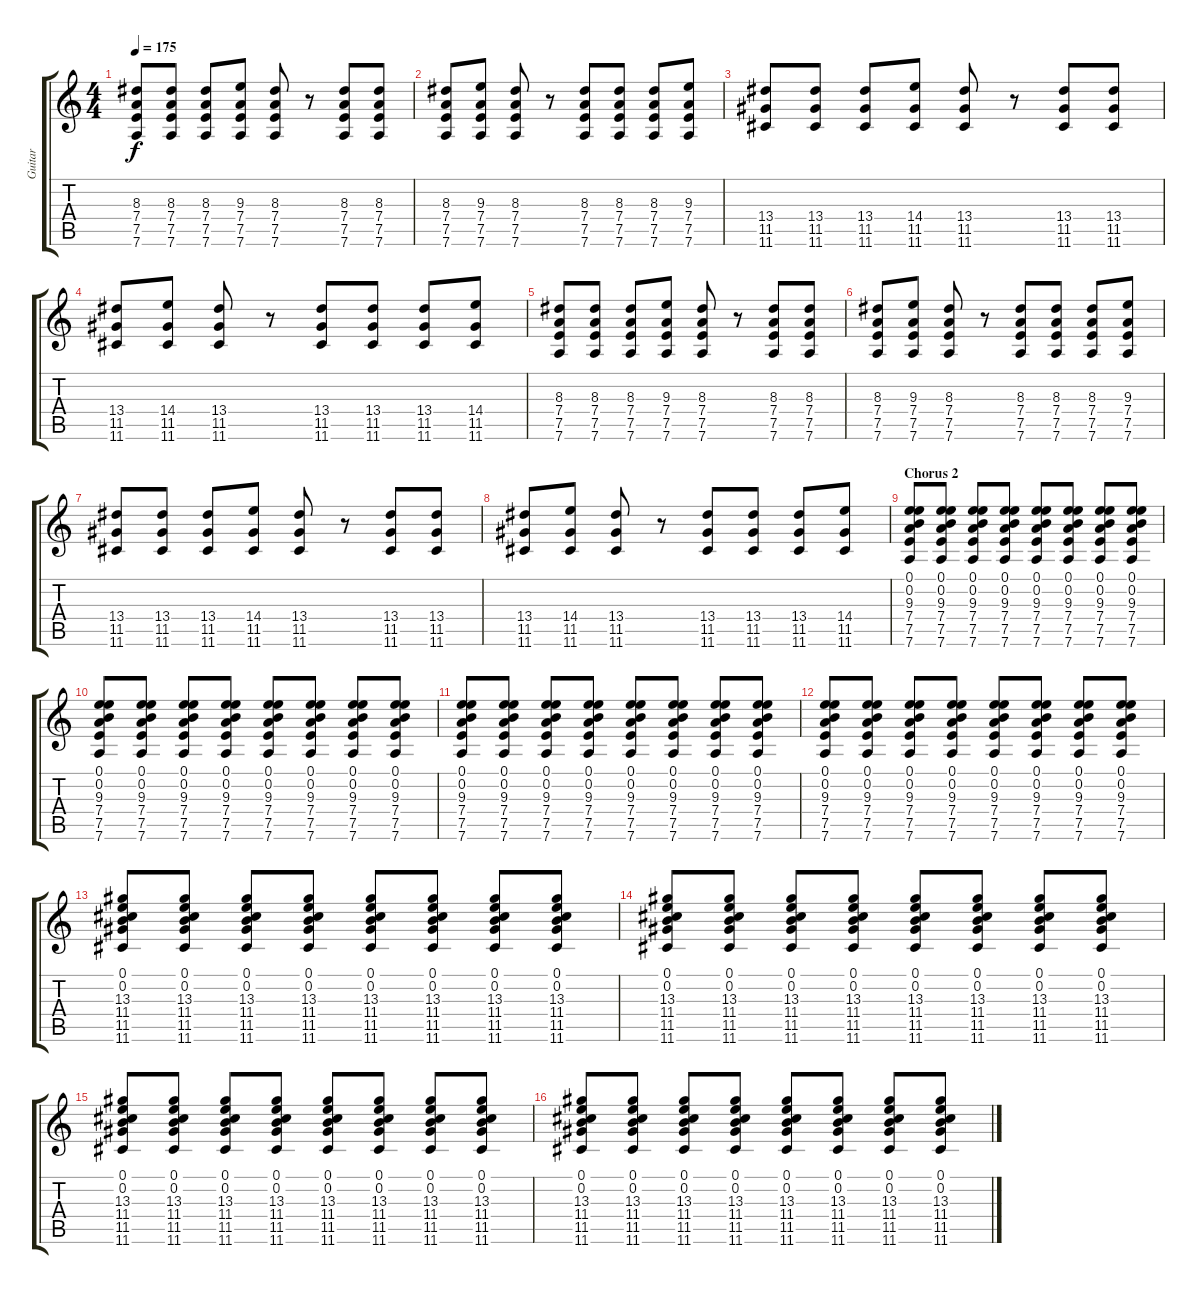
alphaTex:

\track ("Guitar" "Guitar") {instrument distortionguitar}
\staff {score tabs}
\tuning (E4 B3 G3 D3 A2 D2) {hide}
\ts (4 4)
\tempo 175
\clef g2
\ks c
(8.3 7.4 7.5 7.6).8{dy f} (8.3 7.4 7.5 7.6).8 (8.3 7.4 7.5 7.6).8 (9.3 7.4 7.5 7.6).8 (8.3 7.4 7.5 7.6).8 r.8 (8.3 7.4 7.5 7.6).8 (8.3 7.4 7.5 7.6).8 |
(8.3 7.4 7.5 7.6).8 (9.3 7.4 7.5 7.6).8 (8.3 7.4 7.5 7.6).8 r.8 (8.3 7.4 7.5 7.6).8 (8.3 7.4 7.5 7.6).8 (8.3 7.4 7.5 7.6).8 (9.3 7.4 7.5 7.6).8 |
(13.4 11.5 11.6).8 (13.4 11.5 11.6).8 (13.4 11.5 11.6).8 (14.4 11.5 11.6).8 (13.4 11.5 11.6).8 r.8 (13.4 11.5 11.6).8 (13.4 11.5 11.6).8 |
(13.4 11.5 11.6).8 (14.4 11.5 11.6).8 (13.4 11.5 11.6).8 r.8 (13.4 11.5 11.6).8 (13.4 11.5 11.6).8 (13.4 11.5 11.6).8 (14.4 11.5 11.6).8 |
(8.3 7.4 7.5 7.6).8 (8.3 7.4 7.5 7.6).8 (8.3 7.4 7.5 7.6).8 (9.3 7.4 7.5 7.6).8 (8.3 7.4 7.5 7.6).8 r.8 (8.3 7.4 7.5 7.6).8 (8.3 7.4 7.5 7.6).8 |
(8.3 7.4 7.5 7.6).8 (9.3 7.4 7.5 7.6).8 (8.3 7.4 7.5 7.6).8 r.8 (8.3 7.4 7.5 7.6).8 (8.3 7.4 7.5 7.6).8 (8.3 7.4 7.5 7.6).8 (9.3 7.4 7.5 7.6).8 |
(13.4 11.5 11.6).8 (13.4 11.5 11.6).8 (13.4 11.5 11.6).8 (14.4 11.5 11.6).8 (13.4 11.5 11.6).8 r.8 (13.4 11.5 11.6).8 (13.4 11.5 11.6).8 |
(13.4 11.5 11.6).8 (14.4 11.5 11.6).8 (13.4 11.5 11.6).8 r.8 (13.4 11.5 11.6).8 (13.4 11.5 11.6).8 (13.4 11.5 11.6).8 (14.4 11.5 11.6).8 |
\section ("" "Chorus 2")
(0.1 0.2 9.3 7.4 7.5 7.6).8{volume 11 balance 8} (0.1 0.2 9.3 7.4 7.5 7.6).8 (0.1 0.2 9.3 7.4 7.5 7.6).8 (0.1 0.2 9.3 7.4 7.5 7.6).8 (0.1 0.2 9.3 7.4 7.5 7.6).8 (0.1 0.2 9.3 7.4 7.5 7.6).8 (0.1 0.2 9.3 7.4 7.5 7.6).8 (0.1 0.2 9.3 7.4 7.5 7.6).8 |
(0.1 0.2 9.3 7.4 7.5 7.6).8 (0.1 0.2 9.3 7.4 7.5 7.6).8 (0.1 0.2 9.3 7.4 7.5 7.6).8 (0.1 0.2 9.3 7.4 7.5 7.6).8 (0.1 0.2 9.3 7.4 7.5 7.6).8 (0.1 0.2 9.3 7.4 7.5 7.6).8 (0.1 0.2 9.3 7.4 7.5 7.6).8 (0.1 0.2 9.3 7.4 7.5 7.6).8 |
(0.1 0.2 9.3 7.4 7.5 7.6).8 (0.1 0.2 9.3 7.4 7.5 7.6).8 (0.1 0.2 9.3 7.4 7.5 7.6).8 (0.1 0.2 9.3 7.4 7.5 7.6).8 (0.1 0.2 9.3 7.4 7.5 7.6).8 (0.1 0.2 9.3 7.4 7.5 7.6).8 (0.1 0.2 9.3 7.4 7.5 7.6).8 (0.1 0.2 9.3 7.4 7.5 7.6).8 |
(0.1 0.2 9.3 7.4 7.5 7.6).8 (0.1 0.2 9.3 7.4 7.5 7.6).8 (0.1 0.2 9.3 7.4 7.5 7.6).8 (0.1 0.2 9.3 7.4 7.5 7.6).8 (0.1 0.2 9.3 7.4 7.5 7.6).8 (0.1 0.2 9.3 7.4 7.5 7.6).8 (0.1 0.2 9.3 7.4 7.5 7.6).8 (0.1 0.2 9.3 7.4 7.5 7.6).8 |
(0.1 0.2 13.3 11.4 11.5 11.6).8 (0.1 0.2 13.3 11.4 11.5 11.6).8 (0.1 0.2 13.3 11.4 11.5 11.6).8 (0.1 0.2 13.3 11.4 11.5 11.6).8 (0.1 0.2 13.3 11.4 11.5 11.6).8 (0.1 0.2 13.3 11.4 11.5 11.6).8 (0.1 0.2 13.3 11.4 11.5 11.6).8 (0.1 0.2 13.3 11.4 11.5 11.6).8 |
(0.1 0.2 13.3 11.4 11.5 11.6).8 (0.1 0.2 13.3 11.4 11.5 11.6).8 (0.1 0.2 13.3 11.4 11.5 11.6).8 (0.1 0.2 13.3 11.4 11.5 11.6).8 (0.1 0.2 13.3 11.4 11.5 11.6).8 (0.1 0.2 13.3 11.4 11.5 11.6).8 (0.1 0.2 13.3 11.4 11.5 11.6).8 (0.1 0.2 13.3 11.4 11.5 11.6).8 |
(0.1 0.2 13.3 11.4 11.5 11.6).8 (0.1 0.2 13.3 11.4 11.5 11.6).8 (0.1 0.2 13.3 11.4 11.5 11.6).8 (0.1 0.2 13.3 11.4 11.5 11.6).8 (0.1 0.2 13.3 11.4 11.5 11.6).8 (0.1 0.2 13.3 11.4 11.5 11.6).8 (0.1 0.2 13.3 11.4 11.5 11.6).8 (0.1 0.2 13.3 11.4 11.5 11.6).8 |
(0.1 0.2 13.3 11.4 11.5 11.6).8 (0.1 0.2 13.3 11.4 11.5 11.6).8 (0.1 0.2 13.3 11.4 11.5 11.6).8 (0.1 0.2 13.3 11.4 11.5 11.6).8 (0.1 0.2 13.3 11.4 11.5 11.6).8 (0.1 0.2 13.3 11.4 11.5 11.6).8 (0.1 0.2 13.3 11.4 11.5 11.6).8 (0.1 0.2 13.3 11.4 11.5 11.6).8
